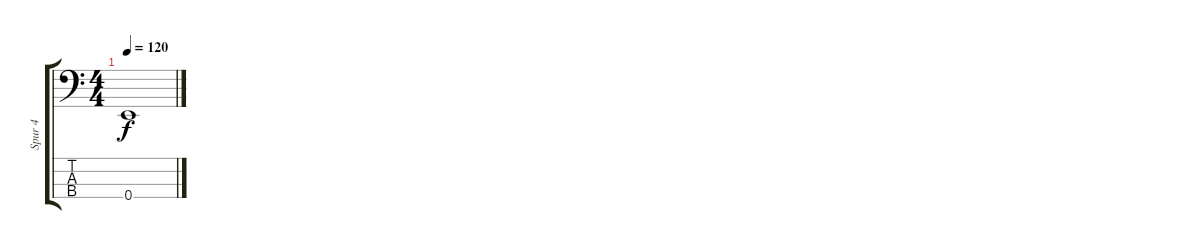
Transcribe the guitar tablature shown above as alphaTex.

\track ("Spur 4" "Spur 4") {instrument electricbassfinger}
\staff {score tabs}
\tuning (G2 D2 A1 E1) {hide}
\ts (4 4)
\tempo 120
\clef f4
\ks c
0.4.1{dy f}
